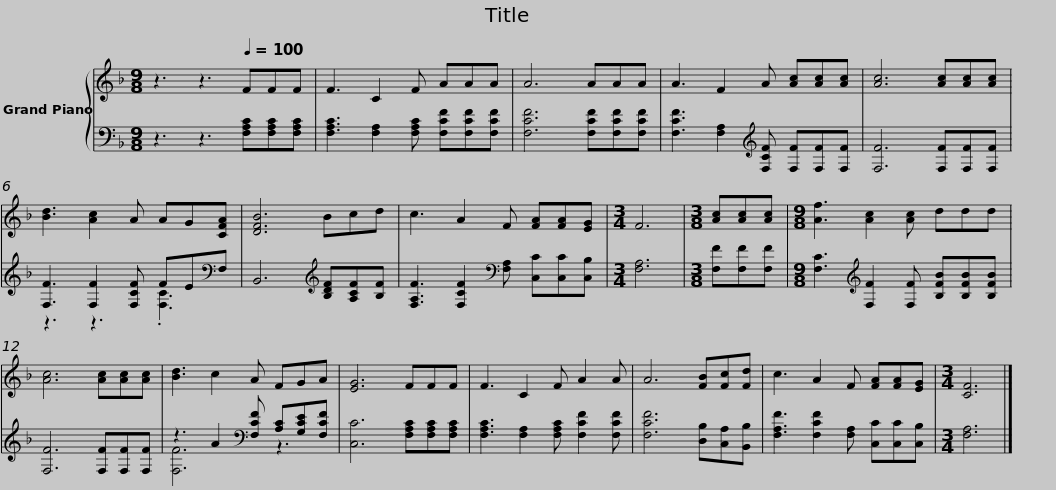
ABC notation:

X:1
%%score { 1 | ( 2 3 ) }
L:1/8
M:9/8
I:linebreak $
K:F
V:1 treble
V:2 bass
V:3 bass
V:1
 z3 z3[Q:1/4=100] FFF | F3 C2 F AAA | A6 AAA | A3 F2 A [Ac][Ac][Ac] | [Ac]6 [Ac][Ac][Ac] |$ %5
 [Bd]3 [Ac]2 A AG[CFA] | [DFB]6 Bcd | c3 A2 F [FA][FA][EG] |[M:3/4] F6 |[M:3/8] [Ac][Ac][Ac] |$ %10
[M:9/8] [Af]3 [Ac]2 [Ac] ddd | [Ac]6 [Ac][Ac][Ac] | [Bd]3 c2 A FGA | [EG]6 FFF | F3 C2 F A2 A |$ %15
 A6 [FB][Fc][Fd] | c3 A2 F [FA][FA][EG] |[M:3/4] [CF]6 |] %18
V:2
 z3 z3 [F,A,C][F,A,C][F,A,C] | [F,A,C]3 [F,A,]2 [F,A,C] [F,CF][F,CF][F,CF] | [F,CF]6 [F,CF][F,CF][F,CF] | [F,CF]3 [F,A,]2[K:treble] [F,CF] [F,F][F,F][F,F] | [F,F]6 [F,F][F,F][F,F] |$ %5
 [F,F]3 [F,F]2 [F,CF] FE[K:bass]F, | B,,6[K:treble] [B,DF][A,CF][B,F] | [F,A,F]3 [F,CF]2[K:bass] [F,A,] [C,C][C,C][C,B,] |[M:3/4] [F,A,]6 |[M:3/8] [F,F][F,F][F,F] |$ %10
[M:9/8] [F,C]3[K:treble] [F,F]2 [F,F] [B,FB][B,FB][B,FB] | [F,F]6 [F,F][F,F][F,F] | z3 A2[K:bass] [F,CF] [A,C][G,CE][F,CF] | [C,C]6 [F,A,C][F,A,C][F,A,C] | [F,A,C]3 [F,A,]2 [F,A,C] [F,CF]2 [F,CF] |$ %15
 [F,CF]6 [D,B,][C,A,][B,,B,] | [F,A,F]3 [F,CF]2 [F,A,] [C,C][C,C][C,B,] |[M:3/4] [F,A,]6 |] %18
V:3
 x9 | x9 | x9 | x5[K:treble] x4 | x9 |$ %5
 z3 z3 .[F,C]3[K:bass] | x6[K:treble] x3 | x5[K:bass] x4 |[M:3/4] x6 |[M:3/8] x3 |$ %10
[M:9/8] x3[K:treble] x6 | x9 | [F,F]6[K:bass] z3 | x9 | x9 |$ %15
 x9 | x9 |[M:3/4] x6 |] %18
